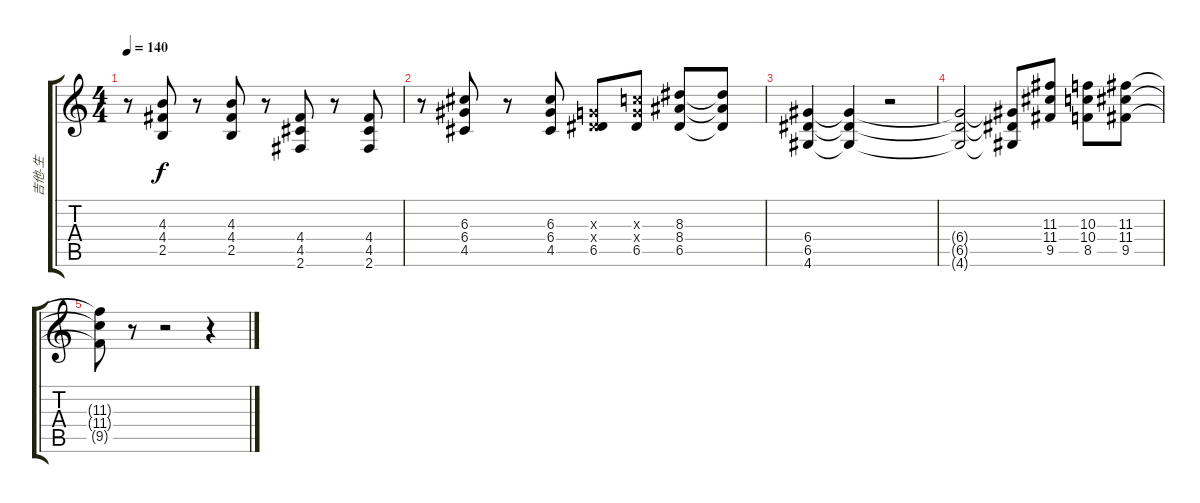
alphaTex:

\track ("吉他-生" "吉他-生") {instrument distortionguitar}
\staff {score tabs}
\tuning (E4 B3 G3 D3 A2 E2) {hide}
\ts (4 4)
\tempo 140
\clef g2
\ks c
r.8{dy f} (4.3 4.4 2.5).8 r.8 (4.3 4.4 2.5).8 r.8 (4.4 4.5 2.6).8 r.8 (4.4 4.5 2.6).8 |
r.8 (6.3 6.4 4.5).8 r.8 (6.3 6.4 4.5).8 (0.3{x} 0.4{x} 6.5).8 (0.3{x} 10.4{x} 6.5).8 (8.3 8.4 6.5).8 (8.3{t} 8.4{t} 6.5{t}).8 |
(6.4 6.5 4.6).4 (6.4{t} 6.5{t} 4.6{t}).4 r.2 |
(6.4{t} 6.5{t} 4.6{t}).2 (6.4{t} 6.5{t} 4.6{t}).8 (11.3 11.4 9.5).8 (10.3 10.4 8.5).8 (11.3 11.4 9.5).8 |
(11.3{t} 11.4{t} 9.5{t}).8 r.8 r.2 r.4
